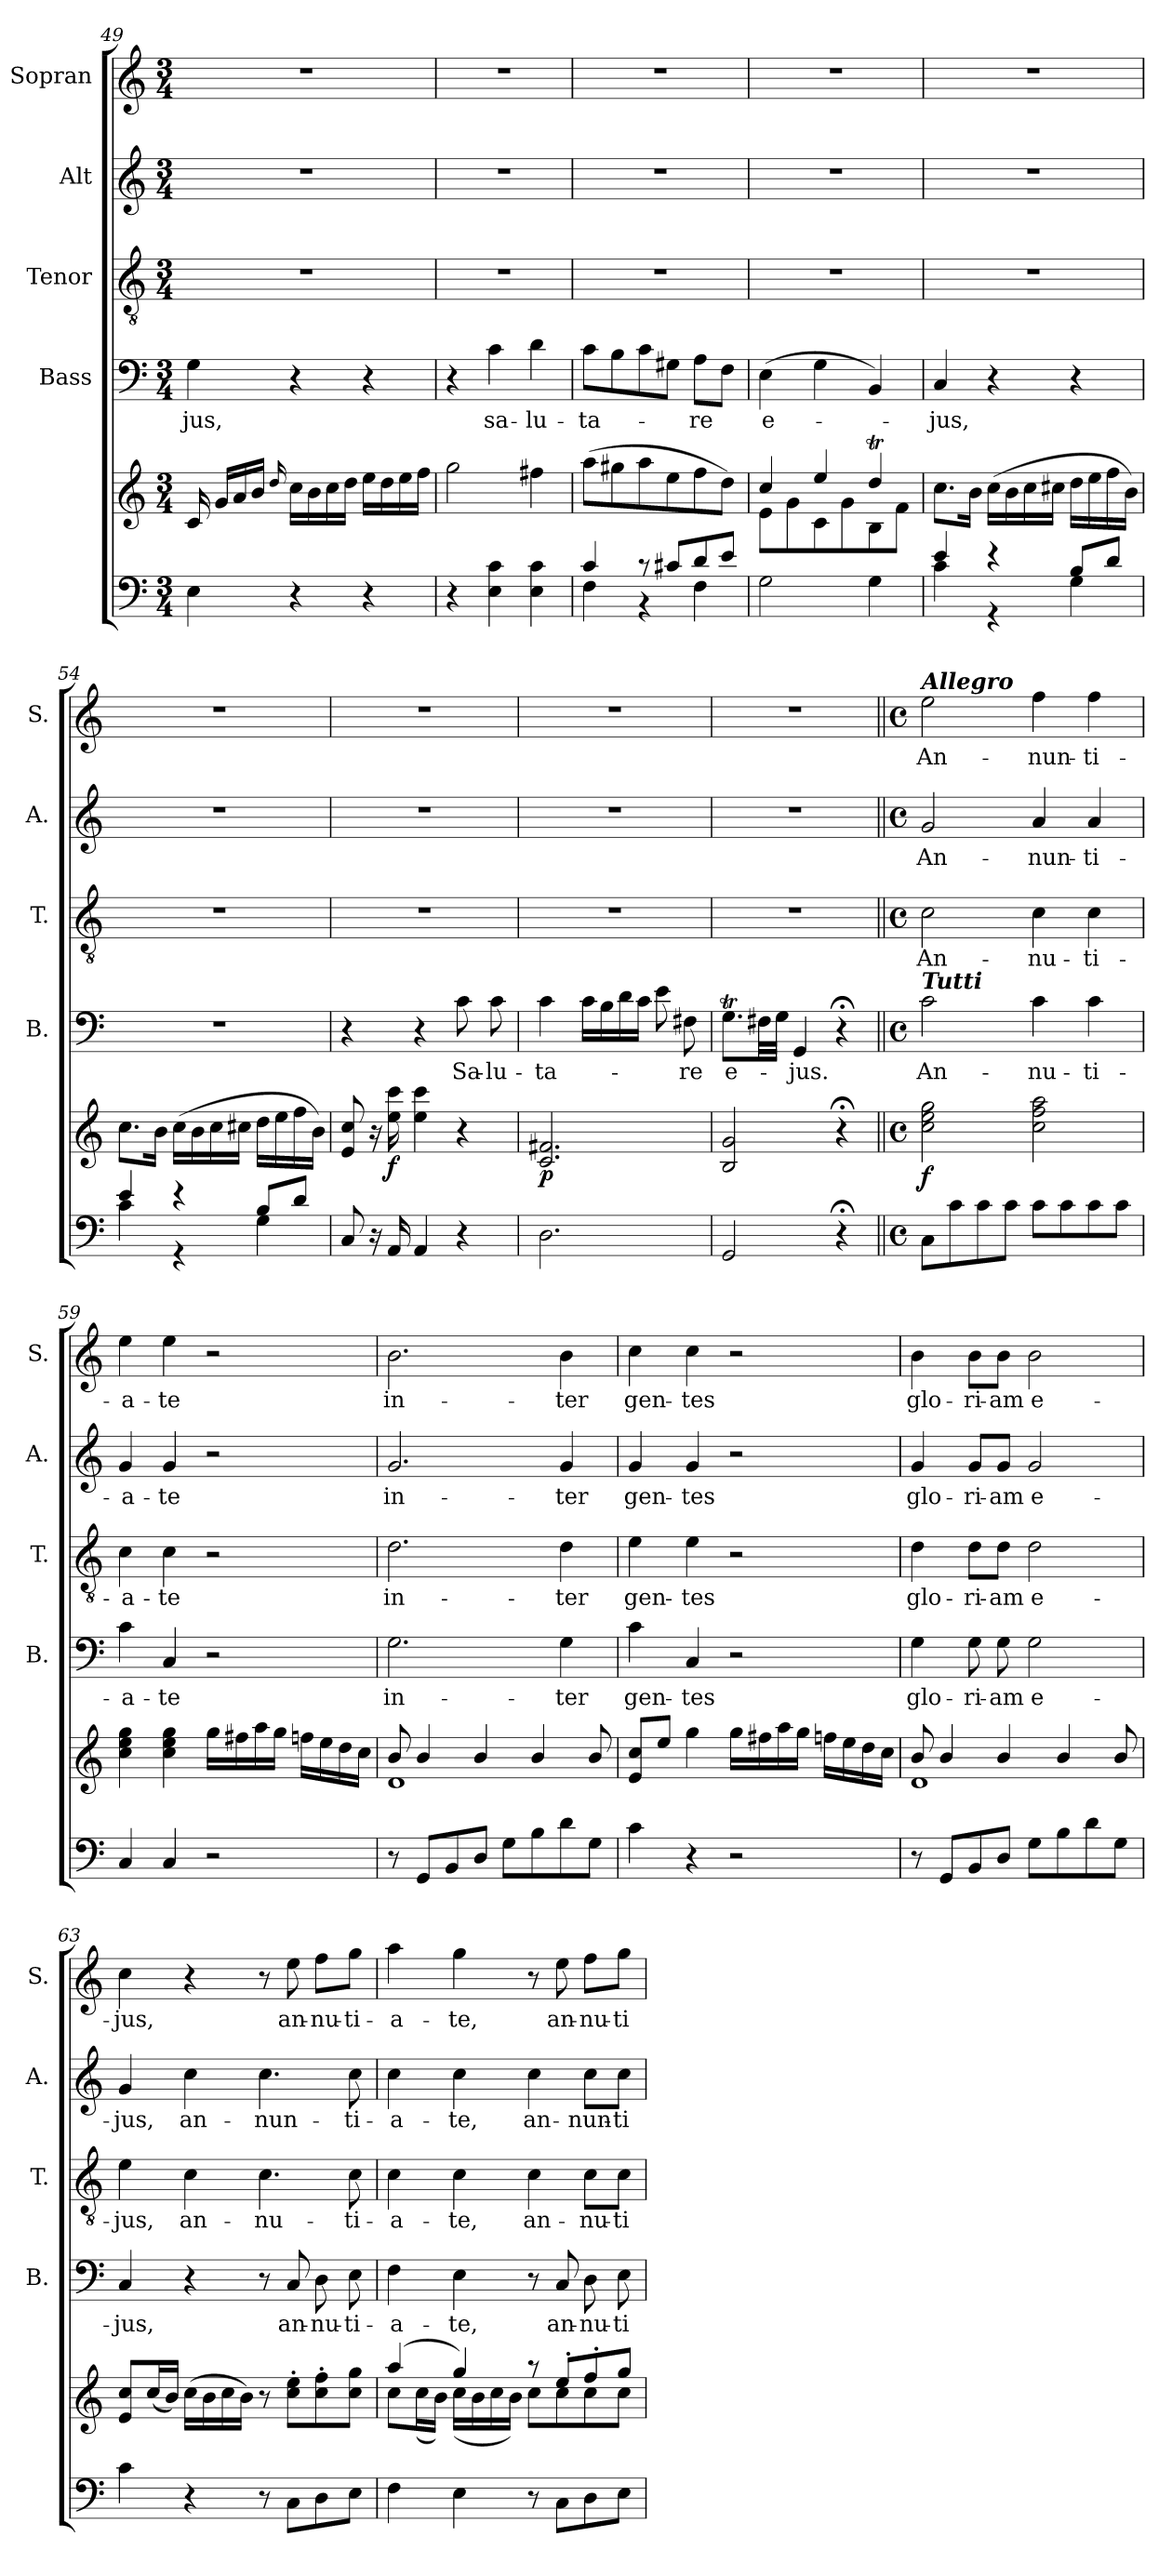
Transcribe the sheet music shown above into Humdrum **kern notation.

**kern	**kern	**dynam	**kern	**text	**kern	**text	**kern	**text	**kern	**text
*part5	*part5	*part5	*part4	*part4	*part3	*part3	*part2	*part2	*part1	*part1
*staff6	*staff5	*staff5/6	*staff4	*staff4	*staff3	*staff3	*staff2	*staff2	*staff1	*staff1
*	*	*	*I"Bass	*	*I"Tenor	*	*I"Alt	*	*I"Sopran	*
*	*	*	*I'B.	*	*I'T.	*	*I'A.	*	*I'S.	*
*clefF4	*clefG2	*	*clefF4	*	*clefGv2	*	*clefG2	*	*clefG2	*
*k[]	*k[]	*	*k[]	*	*k[]	*	*k[]	*	*k[]	*
*C:	*C:	*	*C:	*	*C:	*	*C:	*	*C:	*
*M3/4	*M3/4	*	*M3/4	*	*M3/4	*	*M3/4	*	*M3/4	*
=49	=49	=49	=49	=49	=49	=49	=49	=49	=49	=49
!	!	!	!	!LO:LY:b	!	!	!	!	!	!
4E\	16c/	.	4G\	-jus,	2.r	.	2.r	.	2.r	.
.	16g/LL	.	.	.	.	.	.	.	.	.
.	16a/	.	.	.	.	.	.	.	.	.
.	16b/JJ	.	.	.	.	.	.	.	.	.
.	16qqdd/	.	.	.	.	.	.	.	.	.
4r	16cc\LL	.	4r	.	.	.	.	.	.	.
.	16b\	.	.	.	.	.	.	.	.	.
.	16cc\	.	.	.	.	.	.	.	.	.
.	16dd\JJ	.	.	.	.	.	.	.	.	.
4r	16ee\LL	.	4r	.	.	.	.	.	.	.
.	16dd\	.	.	.	.	.	.	.	.	.
.	16ee\	.	.	.	.	.	.	.	.	.
.	16ff\JJ	.	.	.	.	.	.	.	.	.
=50	=50	=50	=50	=50	=50	=50	=50	=50	=50	=50
4r	2gg\	.	4r	.	2.r	.	2.r	.	2.r	.
!	!	!	!	!LO:LY:b	!	!	!	!	!	!
4E\ 4c\	.	.	4c\	sa-	.	.	.	.	.	.
!	!	!	!	!LO:LY:b	!	!	!	!	!	!
4E\ 4c\	4ff#X\	.	4d\	-lu-	.	.	.	.	.	.
=51	=51	=51	=51	=51	=51	=51	=51	=51	=51	=51
*^	*	*	*	*	*	*	*	*	*	*
!	!	!	!	!	!LO:LY:b	!	!	!	!	!	!
4c/	4F\	(>8aa\L	.	8c\L	-ta-	2.r	.	2.r	.	2.r	.
.	.	8gg#X\	.	8B\	.	.	.	.	.	.	.
8rc	4r	8aa\	.	8c\	.	.	.	.	.	.	.
8c#X/L	.	8ee\	.	8G#X\J	.	.	.	.	.	.	.
!	!	!	!	!	!LO:LY:b	!	!	!	!	!	!
8d/	4F\	8ff\	.	8A\L	-re	.	.	.	.	.	.
8e/J	.	8dd\J)	.	8F\J	.	.	.	.	.	.	.
*v	*v	*	*	*	*	*	*	*	*	*	*
!!LO:PB:g=z
=52	=52	=52	=52	=52	=52	=52	=52	=52	=52	=52
*	*^	*	*	*	*	*	*	*	*	*
!	!	!	!	!	!LO:LY:b	!	!	!	!	!	!
2G\	4cc/	8e\L	.	(>4E\	e-	2.r	.	2.r	.	2.r	.
.	.	8g\	.	.	.	.	.	.	.	.	.
.	4ee/	8c\	.	4G\	.	.	.	.	.	.	.
.	.	8g\	.	.	.	.	.	.	.	.	.
4G\	4ddT/	8B\	.	4BB/)	.	.	.	.	.	.	.
.	.	8f\J	.	.	.	.	.	.	.	.	.
=53	=53	=53	=53	=53	=53	=53	=53	=53	=53	=53	=53
*^	*	*	*	*	*	*	*	*	*	*	*
!	!	!	!	!	!	!LO:LY:b	!	!	!	!	!	!
*	*	*v	*v	*	*	*	*	*	*	*	*	*
4e/	4c\	8.cc\L	.	4C/	-jus,	2.r	.	2.r	.	2.r	.
.	.	16b\Jk	.	.	.	.	.	.	.	.	.
4r	4r	(>16cc\LL	.	4r	.	.	.	.	.	.	.
.	.	16b\	.	.	.	.	.	.	.	.	.
.	.	16cc\	.	.	.	.	.	.	.	.	.
.	.	16cc#X\JJ	.	.	.	.	.	.	.	.	.
8B/L	4G\	16dd\LL	.	4r	.	.	.	.	.	.	.
.	.	16ee\	.	.	.	.	.	.	.	.	.
8d/J	.	16ff\	.	.	.	.	.	.	.	.	.
.	.	16b\JJ)	.	.	.	.	.	.	.	.	.
=54	=54	=54	=54	=54	=54	=54	=54	=54	=54	=54	=54
4e/	4c\	8.cc\L	.	2.r	.	2.r	.	2.r	.	2.r	.
.	.	16b\Jk	.	.	.	.	.	.	.	.	.
4r	4r	(>16cc\LL	.	.	.	.	.	.	.	.	.
.	.	16b\	.	.	.	.	.	.	.	.	.
.	.	16cc\	.	.	.	.	.	.	.	.	.
.	.	16cc#X\JJ	.	.	.	.	.	.	.	.	.
8B/L	4G\	16dd\LL	.	.	.	.	.	.	.	.	.
.	.	16ee\	.	.	.	.	.	.	.	.	.
8d/J	.	16ff\	.	.	.	.	.	.	.	.	.
.	.	16b\JJ)	.	.	.	.	.	.	.	.	.
*v	*v	*	*	*	*	*	*	*	*	*	*
=55	=55	=55	=55	=55	=55	=55	=55	=55	=55	=55
8C/	8e/ 8cc/	.	4r	.	2.r	.	2.r	.	2.r	.
16r	16r	.	.	.	.	.	.	.	.	.
!	!	!LO:DY:b	!	!	!	!	!	!	!	!
16AA/	16ee\ 16ccc\	f	.	.	.	.	.	.	.	.
4AA/	4ee\ 4ccc\	.	4r	.	.	.	.	.	.	.
!	!	!	!	!LO:LY:b	!	!	!	!	!	!
4r	4r	.	8c\	Sa-	.	.	.	.	.	.
!	!	!	!	!LO:LY:b	!	!	!	!	!	!
.	.	.	8c\	-lu-	.	.	.	.	.	.
=56	=56	=56	=56	=56	=56	=56	=56	=56	=56	=56
!	!	!LO:DY:b	!	!LO:LY:b	!	!	!	!	!	!
2.D\	2.c/ 2.f#X/	p	4c\	-ta-	2.r	.	2.r	.	2.r	.
.	.	.	16c\LL	.	.	.	.	.	.	.
.	.	.	16B\	.	.	.	.	.	.	.
.	.	.	16d\	.	.	.	.	.	.	.
.	.	.	16c\JJ	.	.	.	.	.	.	.
.	.	.	8e\	.	.	.	.	.	.	.
!	!	!	!	!LO:LY:b	!	!	!	!	!	!
.	.	.	8F#X\	-re	.	.	.	.	.	.
=57	=57	=57	=57	=57	=57	=57	=57	=57	=57	=57
!	!	!	!	!LO:LY:b	!	!	!	!	!	!
2GG/	2B/ 2g/	.	8.GT\L	e-	2.r	.	2.r	.	2.r	.
.	.	.	32F#X\LL	.	.	.	.	.	.	.
.	.	.	32G\JJJ	.	.	.	.	.	.	.
!	!	!	!	!LO:LY:b	!	!	!	!	!	!
.	.	.	4GG/	-jus.	.	.	.	.	.	.
4r;<	4r;<	.	4r;<	.	.	.	.	.	.	.
!!LO:LB:g=z
=58||	=58||	=58||	=58||	=58||	=58||	=58||	=58||	=58||	=58||	=58||
*M4/4	*M4/4	*	*M4/4	*	*M4/4	*	*M4/4	*	*M4/4	*
*met(c)	*met(c)	*	*met(c)	*	*met(c)	*	*met(c)	*	*met(c)	*
!	!	!	!	!	!	!	!	!	!LO:TX:a:Bi:t=Allegro	!
!	!	!	!LO:TX:a:Bi:t=Tutti	!	!	!	!	!	!	!
!	!	!LO:DY:b	!	!LO:LY:b	!	!LO:LY:b	!	!LO:LY:b	!	!LO:LY:b
8C\L	2cc\ 2ee\ 2gg\	f	2c\	An-	2c\	An-	2g/	An-	2ee\	An-
8c\	.	.	.	.	.	.	.	.	.	.
8c\	.	.	.	.	.	.	.	.	.	.
8c\J	.	.	.	.	.	.	.	.	.	.
!	!	!	!	!LO:LY:b	!	!LO:LY:b	!	!LO:LY:b	!	!LO:LY:b
8c\L	2cc\ 2ff\ 2aa\	.	4c\	-nu-	4c\	-nu-	4a/	-nun-	4ff\	-nun-
8c\	.	.	.	.	.	.	.	.	.	.
!	!	!	!	!LO:LY:b	!	!LO:LY:b	!	!LO:LY:b	!	!LO:LY:b
8c\	.	.	4c\	-ti-	4c\	-ti-	4a/	-ti-	4ff\	-ti-
8c\J	.	.	.	.	.	.	.	.	.	.
=59	=59	=59	=59	=59	=59	=59	=59	=59	=59	=59
!	!	!	!	!LO:LY:b	!	!LO:LY:b	!	!LO:LY:b	!	!LO:LY:b
4C/	4cc\ 4ee\ 4gg\	.	4c\	-a-	4c\	-a-	4g/	-a-	4ee\	-a-
!	!	!	!	!LO:LY:b	!	!LO:LY:b	!	!LO:LY:b	!	!LO:LY:b
4C/	4cc\ 4ee\ 4gg\	.	4C/	-te	4c\	-te	4g/	-te	4ee\	-te
2r	16gg\LL	.	2r	.	2r	.	2r	.	2r	.
.	16ff#X\	.	.	.	.	.	.	.	.	.
.	16aa\	.	.	.	.	.	.	.	.	.
.	16gg\JJ	.	.	.	.	.	.	.	.	.
.	16ffn\LL	.	.	.	.	.	.	.	.	.
.	16ee\	.	.	.	.	.	.	.	.	.
.	16dd\	.	.	.	.	.	.	.	.	.
.	16cc\JJ	.	.	.	.	.	.	.	.	.
=60	=60	=60	=60	=60	=60	=60	=60	=60	=60	=60
*	*^	*	*	*	*	*	*	*	*	*
!	!	!	!	!	!LO:LY:b	!	!LO:LY:b	!	!LO:LY:b	!	!LO:LY:b
8r	8b/	1d	.	2.G\	in-	2.d\	in-	2.g/	in-	2.b\	in-
8GG/L	4b/	.	.	.	.	.	.	.	.	.	.
8BB/	.	.	.	.	.	.	.	.	.	.	.
8D/J	4b/	.	.	.	.	.	.	.	.	.	.
8G\L	.	.	.	.	.	.	.	.	.	.	.
8B\	4b/	.	.	.	.	.	.	.	.	.	.
!	!	!	!	!	!LO:LY:b	!	!LO:LY:b	!	!LO:LY:b	!	!LO:LY:b
8d\	.	.	.	4G\	-ter	4d\	-ter	4g/	-ter	4b\	-ter
8G\J	8b/	.	.	.	.	.	.	.	.	.	.
*	*v	*v	*	*	*	*	*	*	*	*	*
=61	=61	=61	=61	=61	=61	=61	=61	=61	=61	=61
!	!	!	!	!LO:LY:b	!	!LO:LY:b	!	!LO:LY:b	!	!LO:LY:b
4c\	8e/ 8cc/L	.	4c\	gen-	4e\	gen-	4g/	gen-	4cc\	gen-
.	8ee/J	.	.	.	.	.	.	.	.	.
!	!	!	!	!LO:LY:b	!	!LO:LY:b	!	!LO:LY:b	!	!LO:LY:b
4r	4gg\	.	4C/	-tes	4e\	-tes	4g/	-tes	4cc\	-tes
2r	16gg\LL	.	2r	.	2r	.	2r	.	2r	.
.	16ff#X\	.	.	.	.	.	.	.	.	.
.	16aa\	.	.	.	.	.	.	.	.	.
.	16gg\JJ	.	.	.	.	.	.	.	.	.
.	16ffn\LL	.	.	.	.	.	.	.	.	.
.	16ee\	.	.	.	.	.	.	.	.	.
.	16dd\	.	.	.	.	.	.	.	.	.
.	16cc\JJ	.	.	.	.	.	.	.	.	.
=62	=62	=62	=62	=62	=62	=62	=62	=62	=62	=62
*	*^	*	*	*	*	*	*	*	*	*
!	!	!	!	!	!LO:LY:b	!	!LO:LY:b	!	!LO:LY:b	!	!LO:LY:b
8r	8b/	1d	.	4G\	glo-	4d\	glo-	4g/	glo-	4b\	glo-
8GG/L	4b/	.	.	.	.	.	.	.	.	.	.
!	!	!	!	!	!LO:LY:b	!	!LO:LY:b	!	!LO:LY:b	!	!LO:LY:b
8BB/	.	.	.	8G\	-ri-	8d\L	-ri-	8g/L	-ri-	8b\L	-ri-
!	!	!	!	!	!LO:LY:b	!	!LO:LY:b	!	!LO:LY:b	!	!LO:LY:b
8D/J	4b/	.	.	8G\	-am	8d\J	-am	8g/J	-am	8b\J	-am
!	!	!	!	!	!LO:LY:b	!	!LO:LY:b	!	!LO:LY:b	!	!LO:LY:b
8G\L	.	.	.	2G\	e-	2d\	e-	2g/	e-	2b\	e-
8B\	4b/	.	.	.	.	.	.	.	.	.	.
8d\	.	.	.	.	.	.	.	.	.	.	.
8G\J	8b/	.	.	.	.	.	.	.	.	.	.
*	*v	*v	*	*	*	*	*	*	*	*	*
!!LO:PB:g=z
=63	=63	=63	=63	=63	=63	=63	=63	=63	=63	=63
!	!	!	!	!LO:LY:b	!	!LO:LY:b	!	!LO:LY:b	!	!LO:LY:b
4c\	8e/ 8cc/L	.	4C/	-jus,	4e\	-jus,	4g/	-jus,	4cc\	-jus,
.	(<16cc/L	.	.	.	.	.	.	.	.	.
.	16b/JJ)	.	.	.	.	.	.	.	.	.
!	!	!	!	!	!	!LO:LY:b	!	!LO:LY:b	!	!
4r	(>16cc\LL	.	4r	.	4c\	an-	4cc\	an-	4r	.
.	16b\	.	.	.	.	.	.	.	.	.
.	16cc\	.	.	.	.	.	.	.	.	.
.	16b\JJ)	.	.	.	.	.	.	.	.	.
!	!	!	!	!	!	!LO:LY:b	!	!LO:LY:b	!	!
8r	8r	.	8r	.	4.c\	-nu-	4.cc\	-nun-	8r	.
!	!	!	!	!LO:LY:b	!	!	!	!	!	!LO:LY:b
8C\L	8cc\'> 8ee\'>L	.	8C/	an-	.	.	.	.	8ee\	an-
!	!	!	!	!LO:LY:b	!	!	!	!	!	!LO:LY:b
8D\	8cc\'> 8ff\'>	.	8D\	-nu-	.	.	.	.	8ff\L	-nu-
!	!	!	!	!LO:LY:b	!	!LO:LY:b	!	!LO:LY:b	!	!LO:LY:b
8E\J	8cc\ 8gg\J	.	8E\	-ti-	8c\	-ti-	8cc\	-ti-	8gg\J	-ti-
=64	=64	=64	=64	=64	=64	=64	=64	=64	=64	=64
*	*^	*	*	*	*	*	*	*	*	*
!	!	!	!	!	!LO:LY:b	!	!LO:LY:b	!	!LO:LY:b	!	!LO:LY:b
4F\	(4aa/	8cc\L	.	4F\	-a-	4c\	-a-	4cc\	-a-	4aa\	-a-
.	.	(<16cc\L	.	.	.	.	.	.	.	.	.
.	.	16b\JJ)	.	.	.	.	.	.	.	.	.
!	!	!	!	!	!LO:LY:b	!	!LO:LY:b	!	!LO:LY:b	!	!LO:LY:b
4E\	4gg/)	(<16cc\LL	.	4E\	-te,	4c\	-te,	4cc\	-te,	4gg\	-te,
.	.	16b\	.	.	.	.	.	.	.	.	.
.	.	16cc\	.	.	.	.	.	.	.	.	.
.	.	16b\JJ)	.	.	.	.	.	.	.	.	.
!	!	!	!	!	!	!	!LO:LY:b	!	!LO:LY:b	!	!
*	*tremolo	*	*	*	*	*	*	*	*	*	*
8r	8raa	8cc\L	.	8r	.	4c\	an-	4cc\	an-	8r	.
!	!	!	!	!	!LO:LY:b	!	!	!	!	!	!LO:LY:b
8C\L	8ee'>/L	8cc\	.	8C/	an-	.	.	.	.	8ee\	an-
!	!	!	!	!	!LO:LY:b	!	!LO:LY:b	!	!LO:LY:b	!	!LO:LY:b
8D\	8ff'>/	8cc\	.	8D\	-nu-	8c\L	-nu-	8cc\L	-nun-	8ff\L	-nu-
!	!	!	!	!	!LO:LY:b	!	!LO:LY:b	!	!LO:LY:b	!	!LO:LY:b
8E\J	8gg/J	8cc\J	.	8E\	-ti-	8c\J	-ti-	8cc\J	-ti-	8gg\J	-ti-
*	*Xtremolo	*	*	*	*	*	*	*	*	*	*
*	*v	*v	*	*	*	*	*	*	*	*	*
=	=	=	=	=	=	=	=	=	=	=
*-	*-	*-	*-	*-	*-	*-	*-	*-	*-	*-
